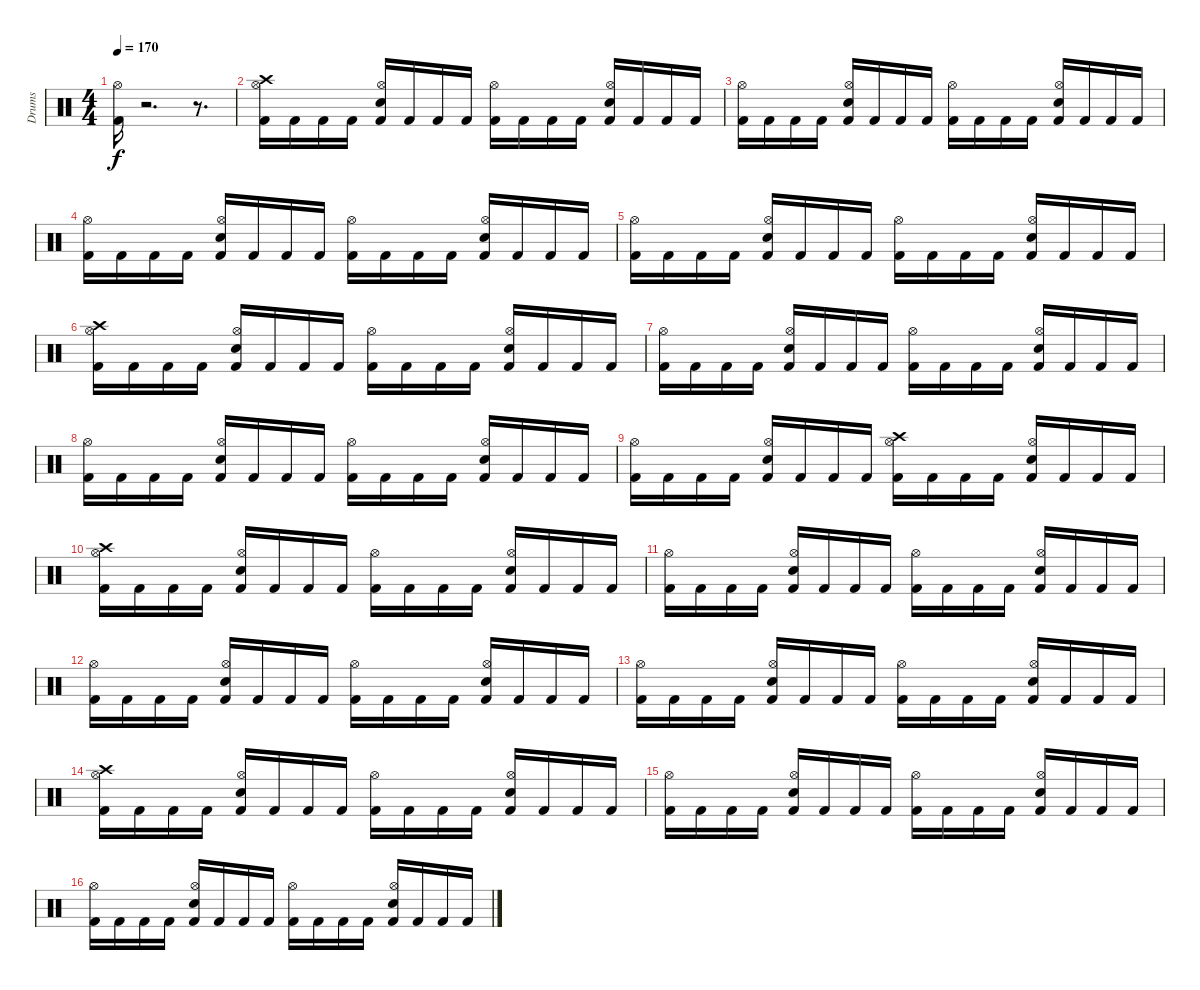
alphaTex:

\track ("Drums" "Drums") {instrument percussion}
\staff {score}
\articulation defaults
\ts (4 4)
\tempo 170
\clef neutral
\ks c
("Kick (hit) 2" "Hi-Hat (open)").16{dy f} r.2{d} r.8{d} |
("Kick (hit) 2" "Hi-Hat (open)" "Crash high (hit)").16 "Kick (hit) 2".16 "Kick (hit) 2".16 "Kick (hit) 2".16 ("Kick (hit) 2" "Snare (hit) 2" "Hi-Hat (open)").16 "Kick (hit) 2".16 "Kick (hit) 2".16 "Kick (hit) 2".16 ("Kick (hit) 2" "Hi-Hat (open)").16 "Kick (hit) 2".16 "Kick (hit) 2".16 "Kick (hit) 2".16 ("Kick (hit) 2" "Snare (hit) 2" "Hi-Hat (open)").16 "Kick (hit) 2".16 "Kick (hit) 2".16 "Kick (hit) 2".16 |
("Hi-Hat (open)" "Kick (hit) 2").16 "Kick (hit) 2".16 "Kick (hit) 2".16 "Kick (hit) 2".16 ("Kick (hit) 2" "Snare (hit) 2" "Hi-Hat (open)").16 "Kick (hit) 2".16 "Kick (hit) 2".16 "Kick (hit) 2".16 ("Kick (hit) 2" "Hi-Hat (open)").16 "Kick (hit) 2".16 "Kick (hit) 2".16 "Kick (hit) 2".16 ("Kick (hit) 2" "Snare (hit) 2" "Hi-Hat (open)").16 "Kick (hit) 2".16 "Kick (hit) 2".16 "Kick (hit) 2".16 |
("Hi-Hat (open)" "Kick (hit) 2").16 "Kick (hit) 2".16 "Kick (hit) 2".16 "Kick (hit) 2".16 ("Kick (hit) 2" "Snare (hit) 2" "Hi-Hat (open)").16 "Kick (hit) 2".16 "Kick (hit) 2".16 "Kick (hit) 2".16 ("Kick (hit) 2" "Hi-Hat (open)").16 "Kick (hit) 2".16 "Kick (hit) 2".16 "Kick (hit) 2".16 ("Kick (hit) 2" "Snare (hit) 2" "Hi-Hat (open)").16 "Kick (hit) 2".16 "Kick (hit) 2".16 "Kick (hit) 2".16 |
("Hi-Hat (open)" "Kick (hit) 2").16 "Kick (hit) 2".16 "Kick (hit) 2".16 "Kick (hit) 2".16 ("Kick (hit) 2" "Snare (hit) 2" "Hi-Hat (open)").16 "Kick (hit) 2".16 "Kick (hit) 2".16 "Kick (hit) 2".16 ("Kick (hit) 2" "Hi-Hat (open)").16 "Kick (hit) 2".16 "Kick (hit) 2".16 "Kick (hit) 2".16 ("Kick (hit) 2" "Snare (hit) 2" "Hi-Hat (open)").16 "Kick (hit) 2".16 "Kick (hit) 2".16 "Kick (hit) 2".16 |
("Kick (hit) 2" "Hi-Hat (open)" "Crash high (hit)").16 "Kick (hit) 2".16 "Kick (hit) 2".16 "Kick (hit) 2".16 ("Kick (hit) 2" "Snare (hit) 2" "Hi-Hat (open)").16 "Kick (hit) 2".16 "Kick (hit) 2".16 "Kick (hit) 2".16 ("Kick (hit) 2" "Hi-Hat (open)").16 "Kick (hit) 2".16 "Kick (hit) 2".16 "Kick (hit) 2".16 ("Kick (hit) 2" "Snare (hit) 2" "Hi-Hat (open)").16 "Kick (hit) 2".16 "Kick (hit) 2".16 "Kick (hit) 2".16 |
("Hi-Hat (open)" "Kick (hit) 2").16 "Kick (hit) 2".16 "Kick (hit) 2".16 "Kick (hit) 2".16 ("Kick (hit) 2" "Snare (hit) 2" "Hi-Hat (open)").16 "Kick (hit) 2".16 "Kick (hit) 2".16 "Kick (hit) 2".16 ("Kick (hit) 2" "Hi-Hat (open)").16 "Kick (hit) 2".16 "Kick (hit) 2".16 "Kick (hit) 2".16 ("Kick (hit) 2" "Snare (hit) 2" "Hi-Hat (open)").16 "Kick (hit) 2".16 "Kick (hit) 2".16 "Kick (hit) 2".16 |
("Hi-Hat (open)" "Kick (hit) 2").16 "Kick (hit) 2".16 "Kick (hit) 2".16 "Kick (hit) 2".16 ("Kick (hit) 2" "Snare (hit) 2" "Hi-Hat (open)").16 "Kick (hit) 2".16 "Kick (hit) 2".16 "Kick (hit) 2".16 ("Kick (hit) 2" "Hi-Hat (open)").16 "Kick (hit) 2".16 "Kick (hit) 2".16 "Kick (hit) 2".16 ("Kick (hit) 2" "Snare (hit) 2" "Hi-Hat (open)").16 "Kick (hit) 2".16 "Kick (hit) 2".16 "Kick (hit) 2".16 |
("Hi-Hat (open)" "Kick (hit) 2").16 "Kick (hit) 2".16 "Kick (hit) 2".16 "Kick (hit) 2".16 ("Kick (hit) 2" "Snare (hit) 2" "Hi-Hat (open)").16 "Kick (hit) 2".16 "Kick (hit) 2".16 "Kick (hit) 2".16 ("Kick (hit) 2" "Hi-Hat (open)" "Crash high (hit)").16 "Kick (hit) 2".16 "Kick (hit) 2".16 "Kick (hit) 2".16 ("Kick (hit) 2" "Snare (hit) 2" "Hi-Hat (open)").16 "Kick (hit) 2".16 "Kick (hit) 2".16 "Kick (hit) 2".16 |
("Kick (hit) 2" "Hi-Hat (open)" "Crash high (hit)").16 "Kick (hit) 2".16 "Kick (hit) 2".16 "Kick (hit) 2".16 ("Kick (hit) 2" "Snare (hit) 2" "Hi-Hat (open)").16 "Kick (hit) 2".16 "Kick (hit) 2".16 "Kick (hit) 2".16 ("Kick (hit) 2" "Hi-Hat (open)").16 "Kick (hit) 2".16 "Kick (hit) 2".16 "Kick (hit) 2".16 ("Kick (hit) 2" "Snare (hit) 2" "Hi-Hat (open)").16 "Kick (hit) 2".16 "Kick (hit) 2".16 "Kick (hit) 2".16 |
("Hi-Hat (open)" "Kick (hit) 2").16 "Kick (hit) 2".16 "Kick (hit) 2".16 "Kick (hit) 2".16 ("Kick (hit) 2" "Snare (hit) 2" "Hi-Hat (open)").16 "Kick (hit) 2".16 "Kick (hit) 2".16 "Kick (hit) 2".16 ("Kick (hit) 2" "Hi-Hat (open)").16 "Kick (hit) 2".16 "Kick (hit) 2".16 "Kick (hit) 2".16 ("Kick (hit) 2" "Snare (hit) 2" "Hi-Hat (open)").16 "Kick (hit) 2".16 "Kick (hit) 2".16 "Kick (hit) 2".16 |
("Hi-Hat (open)" "Kick (hit) 2").16 "Kick (hit) 2".16 "Kick (hit) 2".16 "Kick (hit) 2".16 ("Kick (hit) 2" "Snare (hit) 2" "Hi-Hat (open)").16 "Kick (hit) 2".16 "Kick (hit) 2".16 "Kick (hit) 2".16 ("Kick (hit) 2" "Hi-Hat (open)").16 "Kick (hit) 2".16 "Kick (hit) 2".16 "Kick (hit) 2".16 ("Kick (hit) 2" "Snare (hit) 2" "Hi-Hat (open)").16 "Kick (hit) 2".16 "Kick (hit) 2".16 "Kick (hit) 2".16 |
("Hi-Hat (open)" "Kick (hit) 2").16 "Kick (hit) 2".16 "Kick (hit) 2".16 "Kick (hit) 2".16 ("Kick (hit) 2" "Snare (hit) 2" "Hi-Hat (open)").16 "Kick (hit) 2".16 "Kick (hit) 2".16 "Kick (hit) 2".16 ("Kick (hit) 2" "Hi-Hat (open)").16 "Kick (hit) 2".16 "Kick (hit) 2".16 "Kick (hit) 2".16 ("Kick (hit) 2" "Snare (hit) 2" "Hi-Hat (open)").16 "Kick (hit) 2".16 "Kick (hit) 2".16 "Kick (hit) 2".16 |
("Kick (hit) 2" "Hi-Hat (open)" "Crash high (hit)").16 "Kick (hit) 2".16 "Kick (hit) 2".16 "Kick (hit) 2".16 ("Kick (hit) 2" "Snare (hit) 2" "Hi-Hat (open)").16 "Kick (hit) 2".16 "Kick (hit) 2".16 "Kick (hit) 2".16 ("Kick (hit) 2" "Hi-Hat (open)").16 "Kick (hit) 2".16 "Kick (hit) 2".16 "Kick (hit) 2".16 ("Kick (hit) 2" "Snare (hit) 2" "Hi-Hat (open)").16 "Kick (hit) 2".16 "Kick (hit) 2".16 "Kick (hit) 2".16 |
("Hi-Hat (open)" "Kick (hit) 2").16 "Kick (hit) 2".16 "Kick (hit) 2".16 "Kick (hit) 2".16 ("Kick (hit) 2" "Snare (hit) 2" "Hi-Hat (open)").16 "Kick (hit) 2".16 "Kick (hit) 2".16 "Kick (hit) 2".16 ("Kick (hit) 2" "Hi-Hat (open)").16 "Kick (hit) 2".16 "Kick (hit) 2".16 "Kick (hit) 2".16 ("Kick (hit) 2" "Snare (hit) 2" "Hi-Hat (open)").16 "Kick (hit) 2".16 "Kick (hit) 2".16 "Kick (hit) 2".16 |
("Hi-Hat (open)" "Kick (hit) 2").16 "Kick (hit) 2".16 "Kick (hit) 2".16 "Kick (hit) 2".16 ("Kick (hit) 2" "Snare (hit) 2" "Hi-Hat (open)").16 "Kick (hit) 2".16 "Kick (hit) 2".16 "Kick (hit) 2".16 ("Kick (hit) 2" "Hi-Hat (open)").16 "Kick (hit) 2".16 "Kick (hit) 2".16 "Kick (hit) 2".16 ("Kick (hit) 2" "Snare (hit) 2" "Hi-Hat (open)").16 "Kick (hit) 2".16 "Kick (hit) 2".16 "Kick (hit) 2".16
